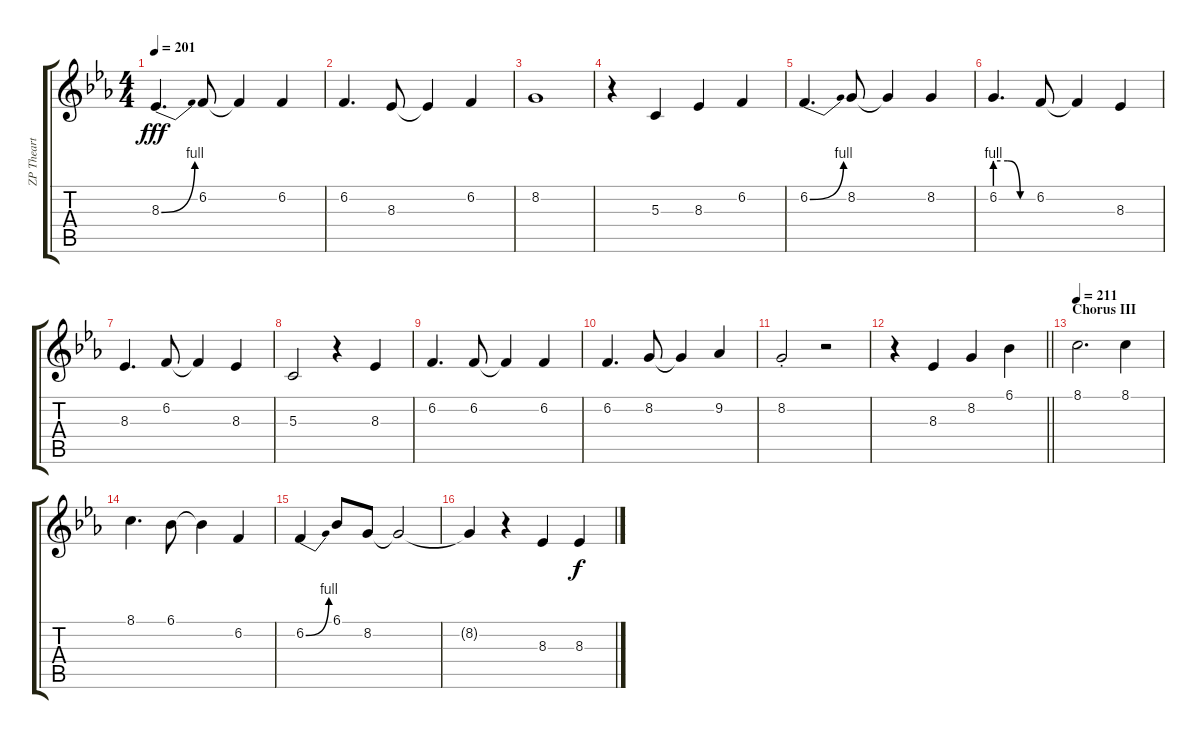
\track ("ZP Theart (Lead and Back-up Vocals); Eve" "ZP Theart ") {instrument lead2sawtooth}
\staff {score tabs}
\tuning (E4 B3 G3 D3 A2 E2) {hide}
\ts (4 4)
\tempo 201
\clef g2
\ks eb
8.3{be (bend 0 0 60 4)}.4{d dy fff} 6.2.8 6.2{t}.4 6.2.4 |
6.2.4{d} 8.3.8 8.3{t}.4 6.2.4 |
8.2.1 |
r.4 5.3.4 8.3.4 6.2.4 |
6.2{be (bend 0 0 60 4)}.4{d} 8.2.8 8.2{t}.4 8.2.4 |
6.2{be (custom 0 4 20 4 40 0 60 0)}.4{d} 6.2.8 6.2{t}.4 8.3.4 |
8.3.4{d} 6.2.8 6.2{t}.4 8.3.4 |
5.3.2 r.4 8.3.4 |
6.2.4{d} 6.2.8 6.2{t}.4 6.2.4 |
6.2.4{d} 8.2.8 8.2{t}.4 9.2.4 |
8.2{st}.2 r.2 |
\barLineRight lightlight
r.4 8.3.4 8.2.4 6.1.4 |
\section ("" "Chorus III")
\tempo 211
8.1.2{d} 8.1.4 |
8.1.4{d} 6.1.8 6.1{t}.4 6.2.4 |
6.2{be (bend 0 0 60 4)}.4 6.1.8 8.2.8 8.2{t}.2 |
8.2{t}.4 r.4 8.3.4 8.3.4{dy f}
